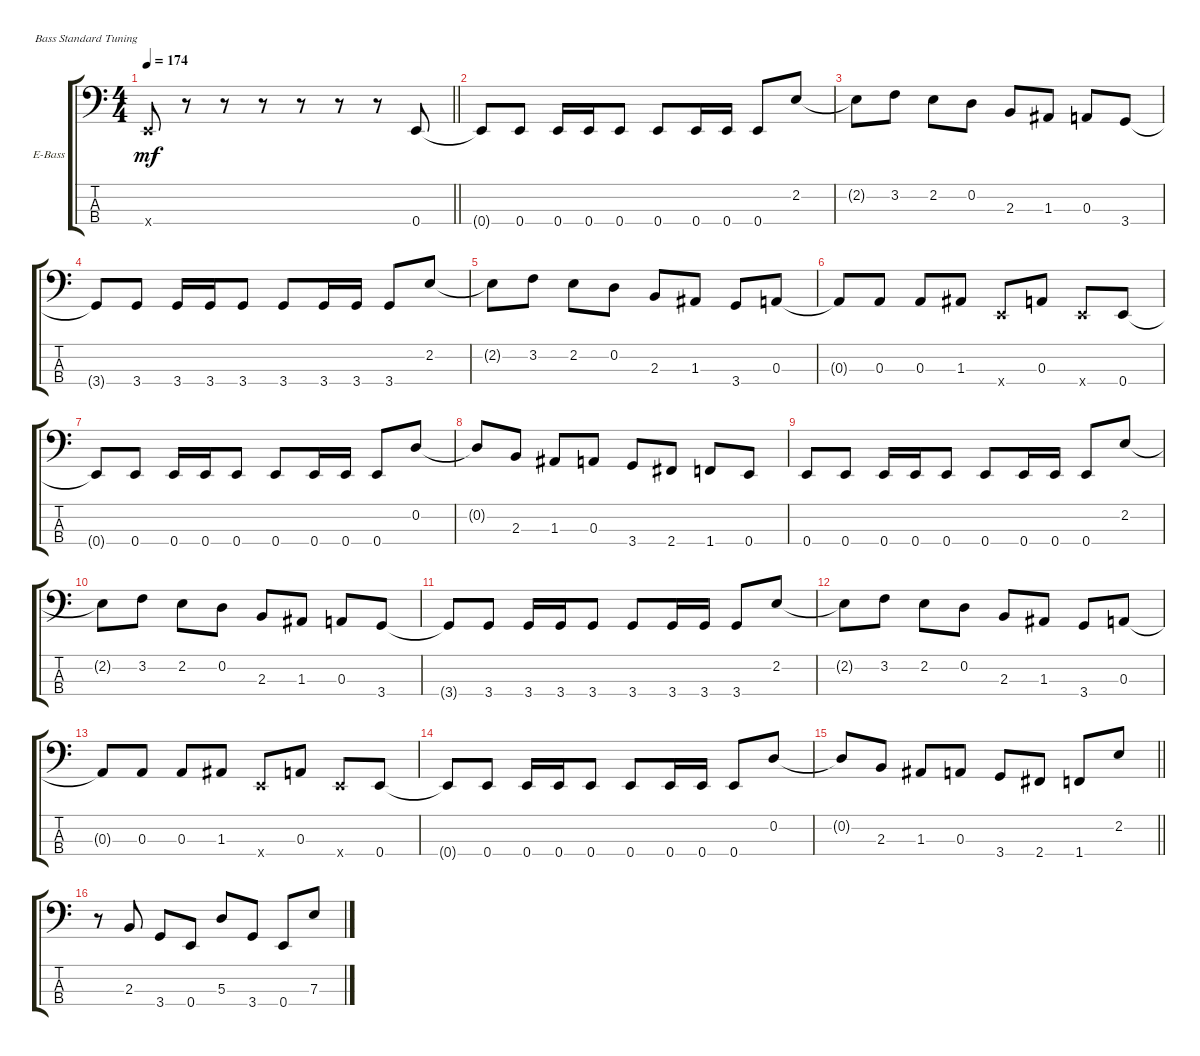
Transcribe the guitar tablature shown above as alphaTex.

\bracketExtendMode groupsimilarinstruments
\firstSystemTrackNameOrientation horizontal
\otherSystemsTrackNameOrientation horizontal
\track ("Electric Bass" "E-Bass") {instrument electricbassfinger}
\staff {score tabs}
\tuning (G2 D2 A1 E1)
\ts (4 4)
\tempo 174
\clef f4
\scale
0.333333
\barLineRight lightlight
\ks c
0.4{x}.8{dy mf} r.8 r.8 r.8 r.8 r.8 r.8 0.4.8 |
\scale
0.333333 0.4{t}.8 0.4.8 0.4.16 0.4.16 0.4.8 0.4.8 0.4.16 0.4.16 0.4.8 2.2.8 |
\scale
0.333333 2.2{t}.8 3.2.8 2.2.8 0.2.8 2.3.8 1.3.8 0.3.8 3.4.8 |
\scale
0.333333 3.4{t}.8 3.4.8 3.4.16 3.4.16 3.4.8 3.4.8 3.4.16 3.4.16 3.4.8 2.2.8 |
\scale
0.333333 2.2{t}.8 3.2.8 2.2.8 0.2.8 2.3.8 1.3.8 3.4.8 0.3.8 |
\scale
0.333333 0.3{t}.8 0.3.8 0.3.8 1.3.8 0.4{x}.8 0.3.8 0.4{x}.8 0.4.8 |
\scale
0.333333 0.4{t}.8 0.4.8 0.4.16 0.4.16 0.4.8 0.4.8 0.4.16 0.4.16 0.4.8 0.2.8 |
\scale
0.333333 0.2{t}.8 2.3.8 1.3.8 0.3.8 3.4.8 2.4.8 1.4.8 0.4.8 |
\scale
0.333333 0.4.8 0.4.8 0.4.16 0.4.16 0.4.8 0.4.8 0.4.16 0.4.16 0.4.8 2.2.8 |
\scale
0.333333 2.2{t}.8 3.2.8 2.2.8 0.2.8 2.3.8 1.3.8 0.3.8 3.4.8 |
\scale
0.333333 3.4{t}.8 3.4.8 3.4.16 3.4.16 3.4.8 3.4.8 3.4.16 3.4.16 3.4.8 2.2.8 |
\scale
0.333333 2.2{t}.8 3.2.8 2.2.8 0.2.8 2.3.8 1.3.8 3.4.8 0.3.8 |
\scale
0.333333 0.3{t}.8 0.3.8 0.3.8 1.3.8 0.4{x}.8 0.3.8 0.4{x}.8 0.4.8 |
\scale
0.333333 0.4{t}.8 0.4.8 0.4.16 0.4.16 0.4.8 0.4.8 0.4.16 0.4.16 0.4.8 0.2.8 |
\scale
0.333333
\barLineRight lightlight
0.2{t}.8 2.3.8 1.3.8 0.3.8 3.4.8 2.4.8 1.4.8 2.2.8 |
\scale
0.333333 r.8 2.3.8 3.4.8 0.4.8 5.3.8 3.4.8 0.4.8 7.3.8
